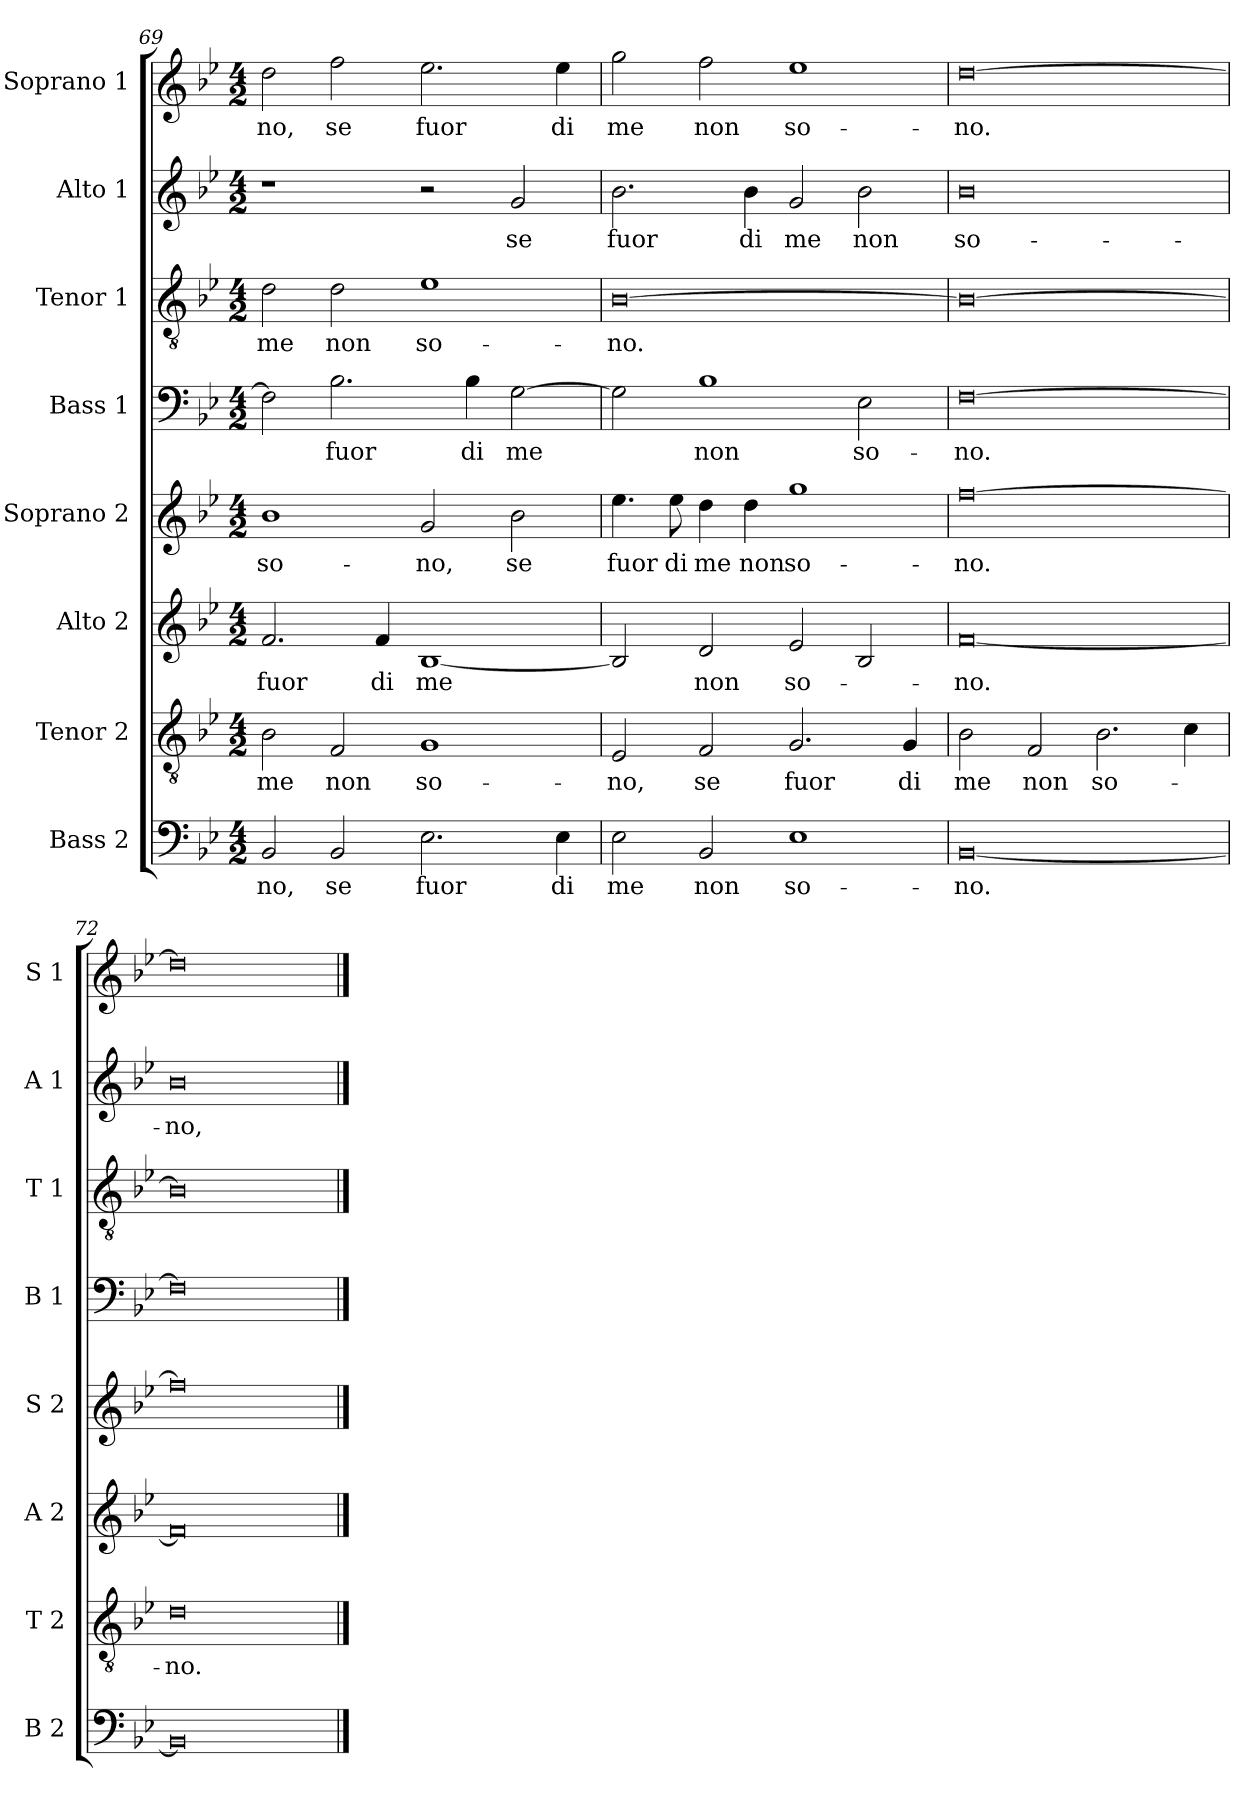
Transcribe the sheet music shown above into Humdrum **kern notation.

**kern	**text	**kern	**text	**kern	**text	**kern	**text	**kern	**text	**kern	**text	**kern	**text	**kern	**text
*part8	*part8	*part7	*part7	*part6	*part6	*part5	*part5	*part4	*part4	*part3	*part3	*part2	*part2	*part1	*part1
*staff8	*staff8	*staff7	*staff7	*staff6	*staff6	*staff5	*staff5	*staff4	*staff4	*staff3	*staff3	*staff2	*staff2	*staff1	*staff1
*I"Bass 2	*	*I"Tenor 2	*	*I"Alto 2	*	*I"Soprano 2	*	*I"Bass 1	*	*I"Tenor 1	*	*I"Alto 1	*	*I"Soprano 1	*
*I'B 2	*	*I'T 2	*	*I'A 2	*	*I'S 2	*	*I'B 1	*	*I'T 1	*	*I'A 1	*	*I'S 1	*
*clefF4	*	*clefGv2	*	*clefG2	*	*clefG2	*	*clefF4	*	*clefGv2	*	*clefG2	*	*clefG2	*
*k[b-e-]	*	*k[b-e-]	*	*k[b-e-]	*	*k[b-e-]	*	*k[b-e-]	*	*k[b-e-]	*	*k[b-e-]	*	*k[b-e-]	*
*B-:	*	*B-:	*	*B-:	*	*B-:	*	*B-:	*	*B-:	*	*B-:	*	*B-:	*
*M4/2	*	*M4/2	*	*M4/2	*	*M4/2	*	*M4/2	*	*M4/2	*	*M4/2	*	*M4/2	*
=69	=69	=69	=69	=69	=69	=69	=69	=69	=69	=69	=69	=69	=69	=69	=69
!	!LO:LY:b	!	!LO:LY:b	!	!LO:LY:b	!	!LO:LY:b	!	!	!	!LO:LY:b	!	!	!	!LO:LY:b
2BB-/	-no,	2B-\	me	2.f/	fuor	1b-	so-	2F\]	.	2d\	me	1r	.	2dd\	-no,
!	!LO:LY:b	!	!LO:LY:b	!	!	!	!	!	!LO:LY:b	!	!LO:LY:b	!	!	!	!LO:LY:b
2BB-/	se	2F/	non	.	.	.	.	2.B-\	fuor	2d\	non	.	.	2ff\	se
!	!	!	!	!	!LO:LY:b	!	!	!	!	!	!	!	!	!	!
.	.	.	.	4f/	di	.	.	.	.	.	.	.	.	.	.
!	!LO:LY:b	!	!LO:LY:b	!	!LO:LY:b	!	!LO:LY:b	!	!	!	!LO:LY:b	!	!	!	!LO:LY:b
2.E-\	fuor	1G	so-	[1B-	me	2g/	-no,	.	.	1e-	so-	2r	.	2.ee-\	fuor
!	!	!	!	!	!	!	!	!	!LO:LY:b	!	!	!	!	!	!
.	.	.	.	.	.	.	.	4B-\	di	.	.	.	.	.	.
!	!	!	!	!	!	!	!LO:LY:b	!	!LO:LY:b	!	!	!	!LO:LY:b	!	!
.	.	.	.	.	.	2b-\	se	[2G\	me	.	.	2g/	se	.	.
!	!LO:LY:b	!	!	!	!	!	!	!	!	!	!	!	!	!	!LO:LY:b
4E-\	di	.	.	.	.	.	.	.	.	.	.	.	.	4ee-\	di
=70	=70	=70	=70	=70	=70	=70	=70	=70	=70	=70	=70	=70	=70	=70	=70
!	!LO:LY:b	!	!LO:LY:b	!	!	!	!LO:LY:b	!	!	!	!LO:LY:b	!	!LO:LY:b	!	!LO:LY:b
2E-\	me	2E-/	-no,	2B-/]	.	4.ee-\	fuor	2G\]	.	[0B-	-no.	2.b-\	fuor	2gg\	me
!	!	!	!	!	!	!	!LO:LY:b	!	!	!	!	!	!	!	!
.	.	.	.	.	.	8ee-\	di	.	.	.	.	.	.	.	.
!	!LO:LY:b	!	!LO:LY:b	!	!LO:LY:b	!	!LO:LY:b	!	!LO:LY:b	!	!	!	!	!	!LO:LY:b
2BB-/	non	2F/	se	2d/	non	4dd\	me	1B-	non	.	.	.	.	2ff\	non
!	!	!	!	!	!	!	!LO:LY:b	!	!	!	!	!	!LO:LY:b	!	!
.	.	.	.	.	.	4dd\	non	.	.	.	.	4b-\	di	.	.
!	!LO:LY:b	!	!LO:LY:b	!	!LO:LY:b	!	!LO:LY:b	!	!	!	!	!	!LO:LY:b	!	!LO:LY:b
1E-	so-	2.G/	fuor	2e-/	so-	1gg	so-	.	.	.	.	2g/	me	1ee-	so-
!	!	!	!	!	!	!	!	!	!LO:LY:b	!	!	!	!LO:LY:b	!	!
.	.	.	.	2B-/	.	.	.	2E-\	so-	.	.	2b-\	non	.	.
!	!	!	!LO:LY:b	!	!	!	!	!	!	!	!	!	!	!	!
.	.	4G/	di	.	.	.	.	.	.	.	.	.	.	.	.
=71	=71	=71	=71	=71	=71	=71	=71	=71	=71	=71	=71	=71	=71	=71	=71
!	!LO:LY:b	!	!LO:LY:b	!	!LO:LY:b	!	!LO:LY:b	!	!LO:LY:b	!	!	!	!LO:LY:b	!	!LO:LY:b
[0BB-	-no.	2B-\	me	[0f	-no.	[0ff	-no.	[0F	-no.	0B-_	.	0b-	so-	[0dd	-no.
!	!	!	!LO:LY:b	!	!	!	!	!	!	!	!	!	!	!	!
.	.	2F/	non	.	.	.	.	.	.	.	.	.	.	.	.
!	!	!	!LO:LY:b	!	!	!	!	!	!	!	!	!	!	!	!
.	.	2.B-\	so-	.	.	.	.	.	.	.	.	.	.	.	.
.	.	4c\	.	.	.	.	.	.	.	.	.	.	.	.	.
=72	=72	=72	=72	=72	=72	=72	=72	=72	=72	=72	=72	=72	=72	=72	=72
!	!	!	!LO:LY:b	!	!	!	!	!	!	!	!	!	!LO:LY:b	!	!
0BB-]	.	0d	-no.	0f]	.	0ff]	.	0F]	.	0B-]	.	0b-	-no,	0dd]	.
==	==	==	==	==	==	==	==	==	==	==	==	==	==	==	==
*-	*-	*-	*-	*-	*-	*-	*-	*-	*-	*-	*-	*-	*-	*-	*-
